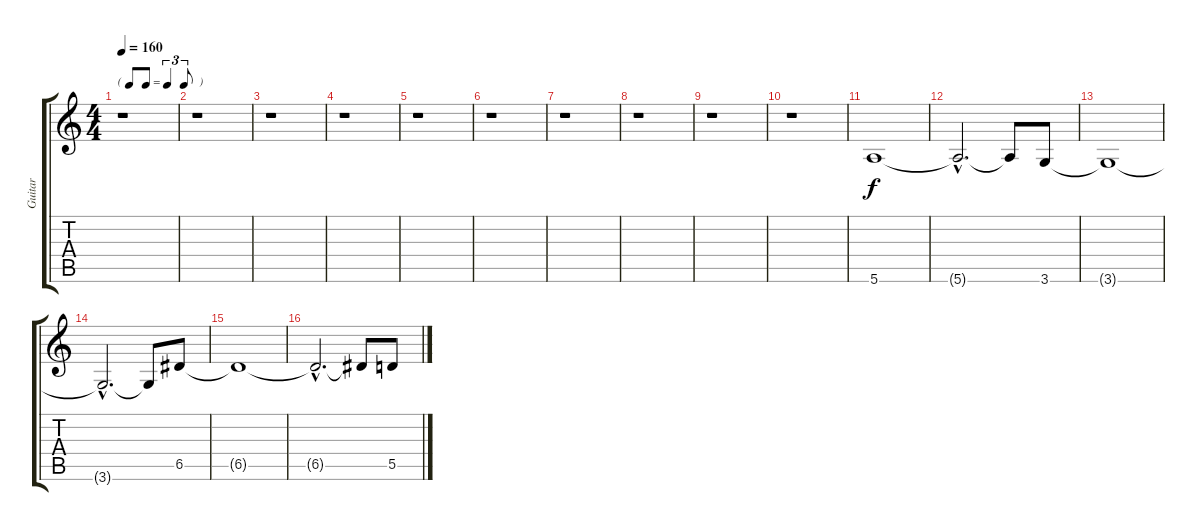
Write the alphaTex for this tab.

\track ("Guitar" "Guitar") {instrument distortionguitar}
\staff {score tabs}
\tuning (E4 B3 G3 D3 A2 E2) {hide}
\ts (4 4)
\tf triplet8th
\tempo 160
\clef g2
\ks c
r.1{dy f} |
r.1 |
r.1 |
r.1 |
r.1 |
r.1 |
r.1 |
r.1 |
r.1 |
r.1 |
5.6.1 |
5.6{hac t}.2{d} 5.6{t}.8 3.6.8 |
3.6{t}.1 |
3.6{hac t}.2{d} 3.6{t}.8 6.5.8 |
6.5{t}.1 |
6.5{hac t}.2{d} 6.5{t}.8 5.5.8
